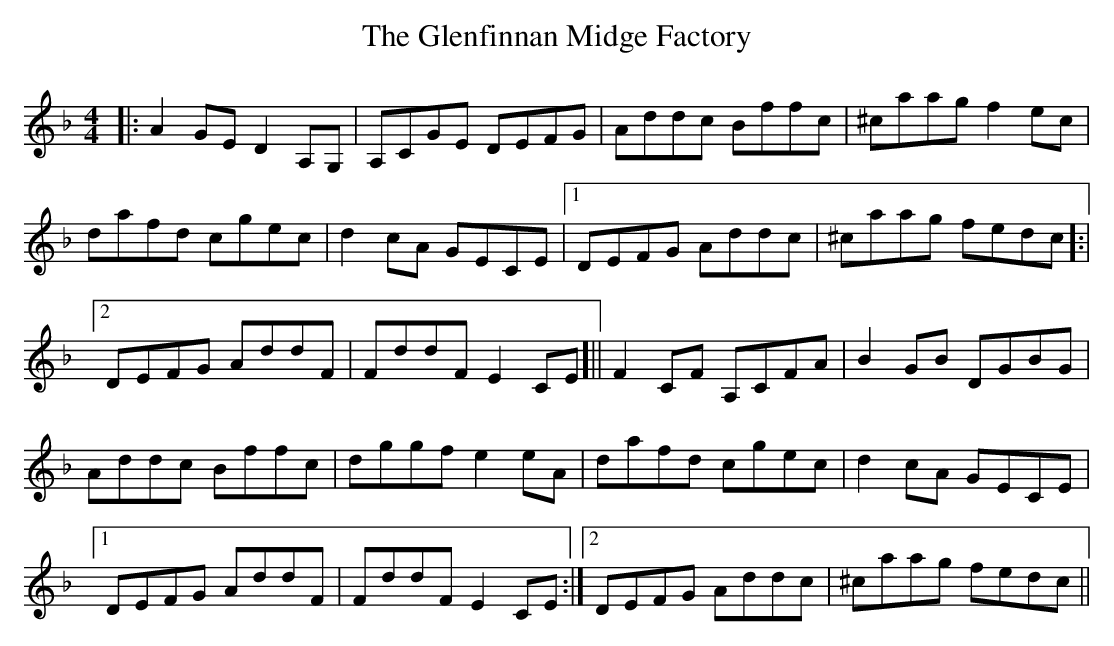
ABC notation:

X:1
T: The Glenfinnan Midge Factory
M: 4/4
L: 1/8
K: Fmaj
|:A2 GE D2 A,G,|A,CGE DEFG|Addc Bffc|^caag f2 ec|
dafd cgec|d2 cA GECE|1 DEFG Addc|^caag fedc ]:|
[2 DEFG AddF|FddF E2 CE]||F2 CF A,CFA|B2 GB DGBG|
Addc Bffc|dggf e2 eA|dafd cgec|d2 cA GECE|
[1 DEFG AddF|FddF E2 CE:|2 DEFG Addc|^caag fedc||
